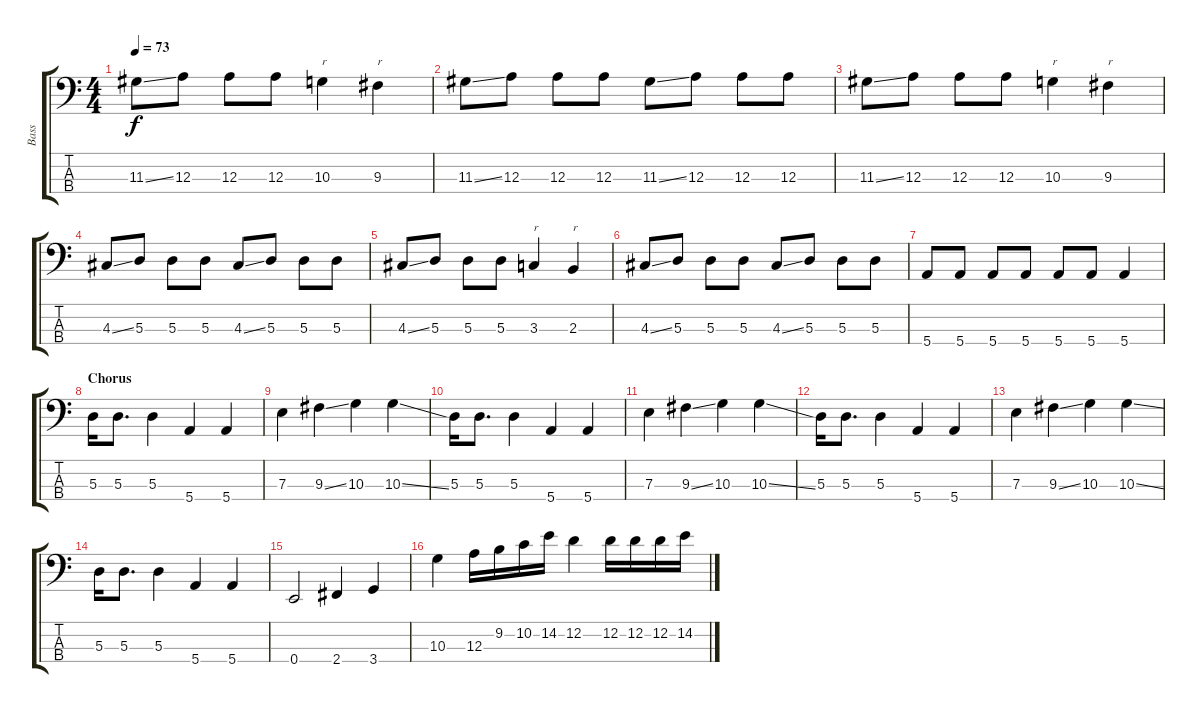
\track ("Bass" "Bass") {instrument electricbasspick}
\staff {score tabs}
\tuning (G2 D2 A1 E1) {hide}
\ts (4 4)
\tempo 73
\clef f4
\ks c
11.3{ss}.8{dy f} 12.3.8 12.3.8 12.3.8 10.3.4{txt "r"} 9.3.4{txt "r"} |
11.3{ss}.8 12.3.8 12.3.8 12.3.8 11.3{ss}.8 12.3.8 12.3.8 12.3.8 |
11.3{ss}.8 12.3.8 12.3.8 12.3.8 10.3.4{txt "r"} 9.3.4{txt "r"} |
4.3{ss}.8 5.3.8 5.3.8 5.3.8 4.3{ss}.8 5.3.8 5.3.8 5.3.8 |
4.3{ss}.8 5.3.8 5.3.8 5.3.8 3.3.4{txt "r"} 2.3.4{txt "r"} |
4.3{ss}.8 5.3.8 5.3.8 5.3.8 4.3{ss}.8 5.3.8 5.3.8 5.3.8 |
5.4.8 5.4.8 5.4.8 5.4.8 5.4.8 5.4.8 5.4.4 |
\section ("" "Chorus")
5.3.16 5.3.8{d} 5.3.4 5.4.4 5.4.4 |
7.3.4 9.3{ss}.4 10.3.4 10.3{ss}.4 |
5.3.16 5.3.8{d} 5.3.4 5.4.4 5.4.4 |
7.3.4 9.3{ss}.4 10.3.4 10.3{ss}.4 |
5.3.16 5.3.8{d} 5.3.4 5.4.4 5.4.4 |
7.3.4 9.3{ss}.4 10.3.4 10.3{ss}.4 |
5.3.16 5.3.8{d} 5.3.4 5.4.4 5.4.4 |
0.4.2 2.4.4 3.4.4 |
10.3.4 12.3.16 9.2.16 10.2.16 14.2.16 12.2.4 12.2.16 12.2.16 12.2.16 14.2.16
